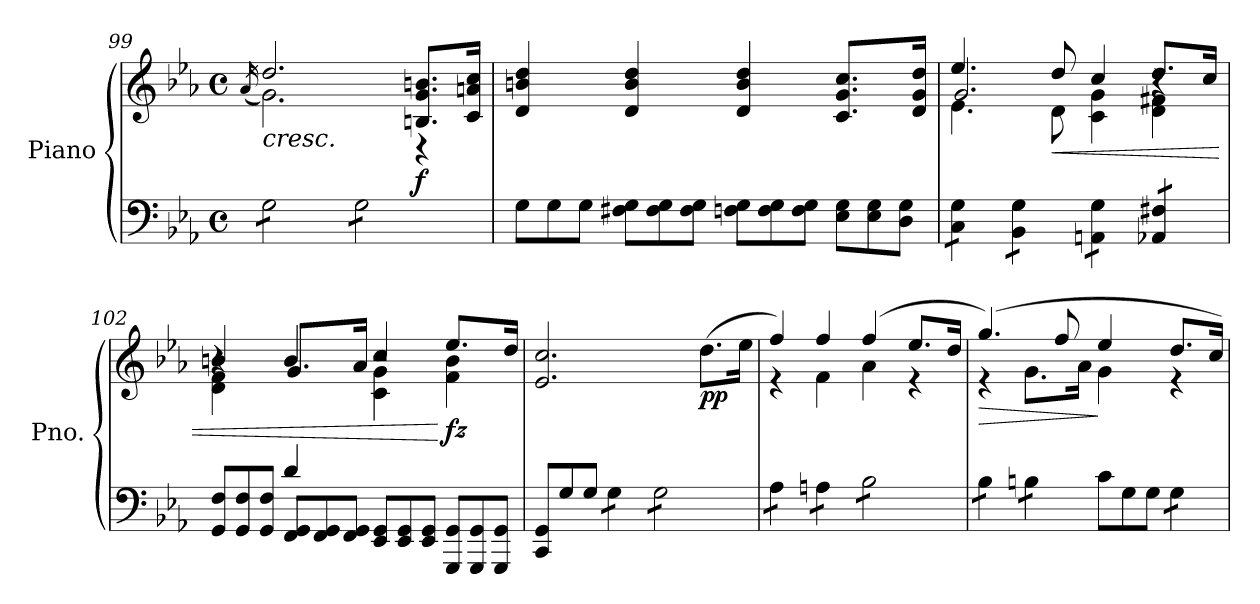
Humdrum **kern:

**kern	**kern	**dynam
*part1	*part1	*part1
*staff2	*staff1	*staff1/2
*I"Piano	*	*
*I'Pno.	*	*
*clefF4	*clefG2	*
*k[b-e-a-]	*k[b-e-a-]	*
*M4/4	*M4/4	*
*met(c)	*met(c)	*
=99	=99	=99
*	*^	*
.	.	(16qa-/	.
*	*v	*v	*
*Xtuplet	*	*
*	*^	*
!	!	!	!LO:HP:b
*tremolo	*	*	*
12G\L	2.dd/	2.g\)	<
12G\	.	.	.
12G\	.	.	.
12G\	.	.	.
12G\	.	.	.
12G\J	.	.	.
12G\L	.	.	.
12G\	.	.	.
12G\	.	.	.
!	!	!	!LO:DY:b
12G\	8.Bn/ 8.g/ 8.bn/L	4r	f
12G\	.	.	.
12G\J	.	.	.
*Xtremolo	*	*	*
.	16c/ 16an/ 16cc/Jk	.	[
*	*v	*v	*
!!LO:LB:g=z
=100	=100	=100
12G\L	4d/ 4bn/ 4dd/	.
12G\	.	.
12G\J	.	.
12F#X\ 12G\L	4d/ 4b/ 4dd/	.
12F#\ 12G\	.	.
12F#\ 12G\J	.	.
12Fn\ 12G\L	4d/ 4b/ 4dd/	.
12F\ 12G\	.	.
12F\ 12G\J	.	.
12E-\ 12G\L	8.c/ 8.g/ 8.cc/L	.
12E-\ 12G\	.	.
12D\ 12G\J	.	.
.	16d/ 16g/ 16dd/Jk	.
=101	=101	=101
*	*^	*
*	*	*^	*
*tremolo	*	*	*	*
12C\ 12G\L	4.ee-/	2.g/	4.e-\	.
12C\ 12G\	.	.	.	.
12C\ 12G\J	.	.	.	.
12BB-\ 12G\L	.	.	.	.
12BB-\ 12G\	.	.	.	.
!	!	!	!	!LO:HP:b
.	8dd/	.	8d\	<
12BB-\ 12G\J	.	.	.	.
12AAn\ 12G\L	4cc/	.	4c\ 4g\	.
12AAn\ 12G\	.	.	.	.
12AAn\ 12G\J	.	.	.	.
12AA-X/ 12F#X/L	8.dd/L	4r	4d\ 4f#X\	.
12AA-X/ 12F#X/	.	.	.	.
12AA-X/ 12F#X/J	.	.	.	.
.	16cc/Jk	.	.	.
=102	=102	=102	=102	=102
*^	*	*	*	*
4ryy	12GG/ 12F/L	4bn/	4d\ 4f\	4r	.
.	12GG/ 12F/	.	.	.	.
.	12GG/ 12F/J	.	.	.	.
4d/	12FF/ 12GG/L	4b/	4ryy	8.g/L	.
.	12FF/ 12GG/	.	.	.	.
.	12FF/ 12GG/J	.	.	.	.
.	.	.	.	16a-/Jk	.
2ryy	12EE-/ 12GG/L	4cc/	4c\ 4g\	2r	.
.	12EE-/ 12GG/	.	.	.	.
.	12EE-/ 12GG/J	.	.	.	.
!	!	!	!	!	!LO:DY:n=1:b
.	12GGG/ 12GG/L	8.ee-/L	4f\ 4b\	.	[ fz
.	12GGG/ 12GG/	.	.	.	.
.	12GGG/ 12GG/J	.	.	.	.
*Xtremolo	*	*	*	*	*
.	.	16dd/Jk	.	.	.
*v	*v	*	*	*	*
*	*v	*v	*v	*
=103	=103	=103
12CC/ 12GG/L	2.e-/ 2.cc/	.
12G/	.	.
12G/J	.	.
*tremolo	*	*
12G\L	.	.
12G\	.	.
12G\J	.	.
12G\L	.	.
12G\	.	.
12G\	.	.
!	!	!LO:DY:b
12G\	(8.dd\L	pp
12G\	.	.
12G\J	.	.
.	16ee-\Jk	.
!!LO:PB:g=z
=104	=104	=104
*	*^	*
12A-\L	4ff/)	4r	.
12A-\	.	.	.
12A-\J	.	.	.
12An\L	4ff/	4f\	.
12An\	.	.	.
12An\J	.	.	.
12B-\L	(4ff/	4a-\	.
12B-\	.	.	.
12B-\	.	.	.
12B-\	8.ee-/L	4r	.
12B-\	.	.	.
12B-\J	.	.	.
.	16dd/Jk	.	.
=105	=105	=105	=105
!	!	!	!LO:HP:b
12B-\L	(4.gg/)	4r	>
12B-\	.	.	.
12B-\J	.	.	.
12Bn\L	.	8.g\L	.
12Bn\	.	.	.
.	8ff/	.	.
12Bn\J	.	.	.
*Xtremolo	*	*	*
.	.	16a-\Jk	.
12c\L	4ee-/	4g\	]
12G\	.	.	.
12G\J	.	.	.
*tremolo	*	*	*
12G\L	8.dd/L	4r	.
12G\	.	.	.
12G\J	.	.	.
*Xtremolo	*	*	*
.	16cc/Jk)	.	.
*	*v	*v	*
=	=	=
*-	*-	*-
